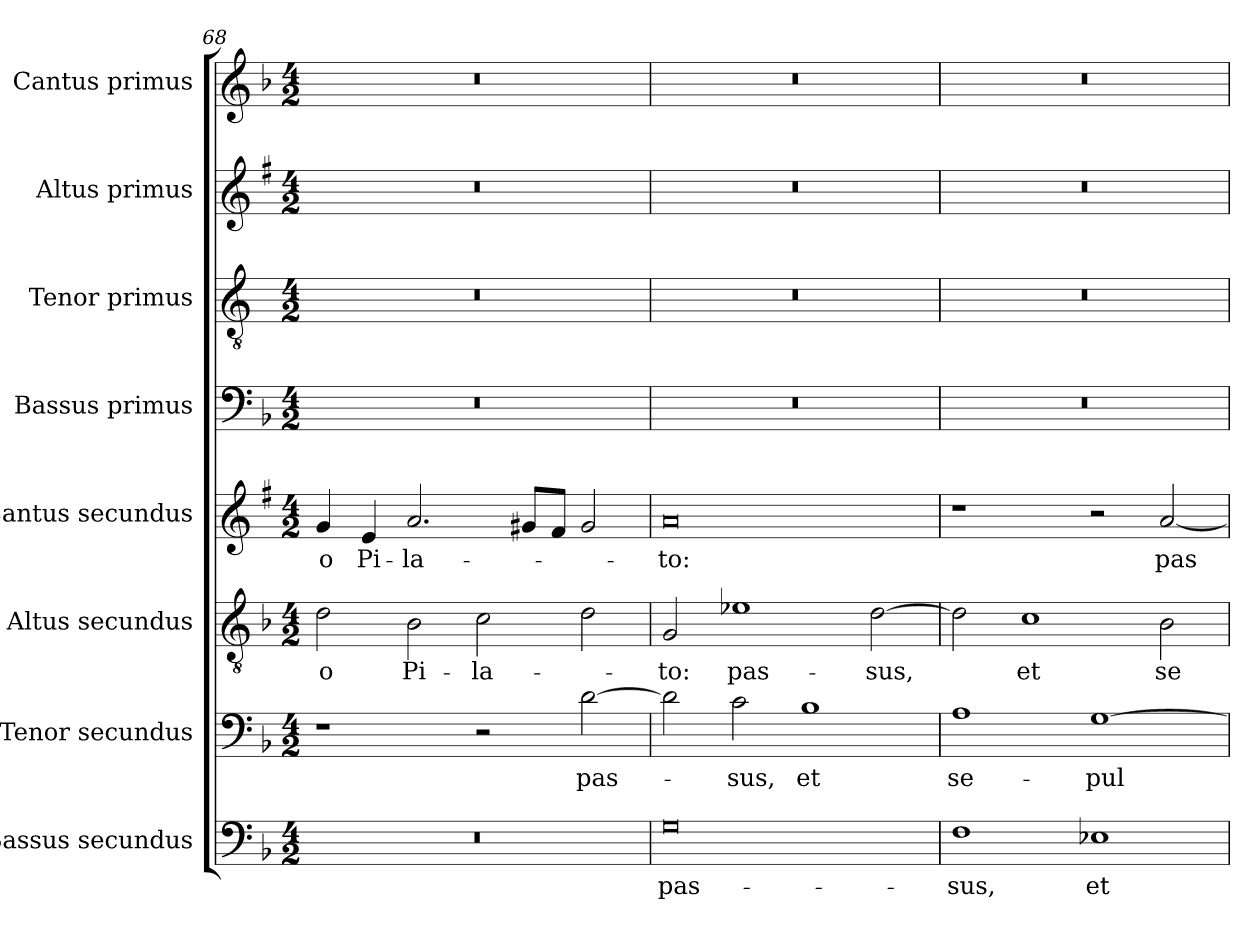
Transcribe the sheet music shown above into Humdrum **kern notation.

**kern	**text	**kern	**text	**kern	**text	**kern	**text	**kern	**kern	**kern	**kern
*part8	*part8	*part7	*part7	*part6	*part6	*part5	*part5	*part4	*part3	*part2	*part1
*staff8	*staff8	*staff7	*staff7	*staff6	*staff6	*staff5	*staff5	*staff4	*staff3	*staff2	*staff1
*I"Bassus secundus	*	*I"Tenor secundus	*	*I"Altus secundus	*	*I"Cantus secundus	*	*I"Bassus primus	*I"Tenor primus	*I"Altus primus	*I"Cantus primus
*I'B2	*	*I'T2	*	*I'A2	*	*I'C2	*	*I'B1	*I'T1	*I'A1	*I'C1
*clefF4	*	*clefF4	*	*clefGv2	*	*clefG2	*	*clefF4	*clefGv2	*clefG2	*clefG2
*	*	*	*	*	*	*ITrd1c2	*	*	*ITrd4c7	*ITrd1c2	*
*k[b-]	*	*k[b-]	*	*k[b-]	*	*k[b-]	*	*k[b-]	*k[b-]	*k[b-]	*k[b-]
*F:	*	*F:	*	*F:	*	*F:	*	*F:	*F:	*F:	*F:
*M4/2	*	*M4/2	*	*M4/2	*	*M4/2	*	*M4/2	*M4/2	*M4/2	*M4/2
=68	=68	=68	=68	=68	=68	=68	=68	=68	=68	=68	=68
!	!	!	!	!	!LO:LY:b	!	!LO:LY:b	!	!	!	!
0r	.	1r	.	2d\	-o	4f/	-o	0r	0r	0r	0r
!	!	!	!	!	!	!	!LO:LY:b	!	!	!	!
.	.	.	.	.	.	4d/	Pi-	.	.	.	.
!	!	!	!	!	!LO:LY:b	!	!LO:LY:b	!	!	!	!
.	.	.	.	2B-\	Pi-	2.g/	-la-	.	.	.	.
!	!	!	!	!	!LO:LY:b	!	!	!	!	!	!
.	.	2r	.	2c\	-la-	.	.	.	.	.	.
.	.	.	.	.	.	8f#X/L	.	.	.	.	.
.	.	.	.	.	.	8e/J	.	.	.	.	.
!	!	!	!LO:LY:b	!	!	!	!	!	!	!	!
.	.	[2d\	pas-	2d\	.	2f#/	.	.	.	.	.
!!LO:LB:g=z
=69	=69	=69	=69	=69	=69	=69	=69	=69	=69	=69	=69
!	!LO:LY:b	!	!	!	!LO:LY:b	!	!LO:LY:b	!	!	!	!
0G	pas-	2d\]	.	2G/	-to:	0g	-to:	0r	0r	0r	0r
!	!	!	!LO:LY:b	!	!LO:LY:b	!	!	!	!	!	!
.	.	2c\	-sus,	1e-X	pas-	.	.	.	.	.	.
!	!	!	!LO:LY:b	!	!	!	!	!	!	!	!
.	.	1B-	et	.	.	.	.	.	.	.	.
!	!	!	!	!	!LO:LY:b	!	!	!	!	!	!
.	.	.	.	[2d\	-sus,	.	.	.	.	.	.
=70	=70	=70	=70	=70	=70	=70	=70	=70	=70	=70	=70
!	!LO:LY:b	!	!LO:LY:b	!	!	!	!	!	!	!	!
1F	-sus,	1A	se-	2d\]	.	1r	.	0r	0r	0r	0r
!	!	!	!	!	!LO:LY:b	!	!	!	!	!	!
.	.	.	.	1c	et	.	.	.	.	.	.
!	!LO:LY:b	!	!LO:LY:b	!	!	!	!	!	!	!	!
1E-X	et	[1G	-pul-	.	.	2r	.	.	.	.	.
!	!	!	!	!	!LO:LY:b	!	!LO:LY:b	!	!	!	!
.	.	.	.	2B-\	se-	[2g/	pas-	.	.	.	.
=	=	=	=	=	=	=	=	=	=	=	=
*-	*-	*-	*-	*-	*-	*-	*-	*-	*-	*-	*-
